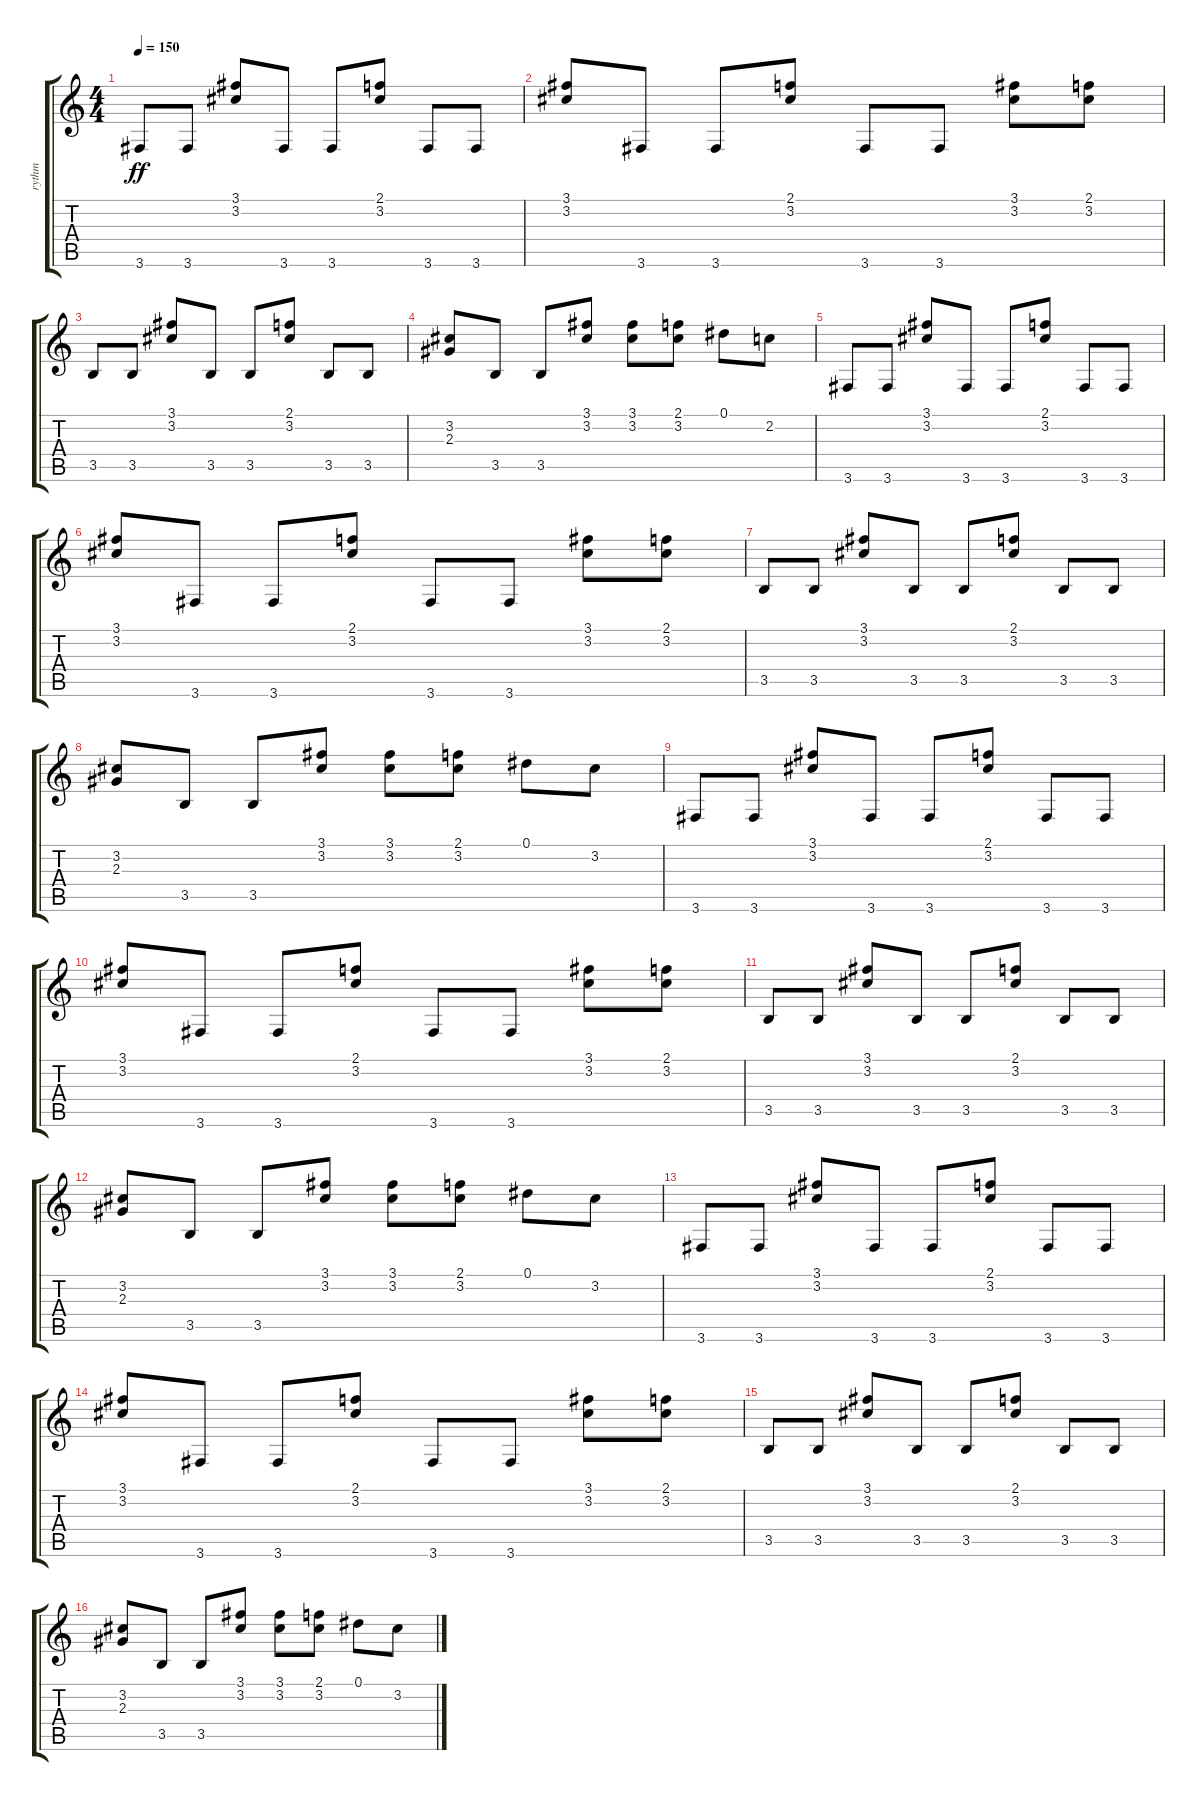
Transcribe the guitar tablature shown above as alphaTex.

\track ("rythm" "rythm") {instrument distortionguitar}
\staff {score tabs}
\tuning (Eb4 Bb3 Gb3 Db3 Ab2 Eb2) {hide}
\ts (4 4)
\tempo 150
\clef g2
\ks c
3.6.8{dy ff balance 8 instrument distortionguitar} 3.6.8 (3.1 3.2).8 3.6.8 3.6.8 (2.1 3.2).8 3.6.8 3.6.8 |
(3.1 3.2).8 3.6.8 3.6.8 (2.1 3.2).8 3.6.8 3.6.8 (3.1 3.2).8 (2.1 3.2).8 |
3.5.8 3.5.8 (3.1 3.2).8 3.5.8 3.5.8 (2.1 3.2).8 3.5.8 3.5.8 |
(3.2 2.3).8 3.5.8 3.5.8 (3.1 3.2).8 (3.1 3.2).8 (2.1 3.2).8 0.1.8 2.2.8 |
3.6.8 3.6.8 (3.1 3.2).8 3.6.8 3.6.8 (2.1 3.2).8 3.6.8 3.6.8 |
(3.1 3.2).8 3.6.8 3.6.8 (2.1 3.2).8 3.6.8 3.6.8 (3.1 3.2).8 (2.1 3.2).8 |
3.5.8 3.5.8 (3.1 3.2).8 3.5.8 3.5.8 (2.1 3.2).8 3.5.8 3.5.8 |
(3.2 2.3).8 3.5.8 3.5.8 (3.1 3.2).8 (3.1 3.2).8 (2.1 3.2).8 0.1.8 3.2.8 |
3.6.8 3.6.8 (3.1 3.2).8 3.6.8 3.6.8 (2.1 3.2).8 3.6.8 3.6.8 |
(3.1 3.2).8 3.6.8 3.6.8 (2.1 3.2).8 3.6.8 3.6.8 (3.1 3.2).8 (2.1 3.2).8 |
3.5.8 3.5.8 (3.1 3.2).8 3.5.8 3.5.8 (2.1 3.2).8 3.5.8 3.5.8 |
(3.2 2.3).8 3.5.8 3.5.8 (3.1 3.2).8 (3.1 3.2).8 (2.1 3.2).8 0.1.8 3.2.8 |
3.6.8 3.6.8 (3.1 3.2).8 3.6.8 3.6.8 (2.1 3.2).8 3.6.8 3.6.8 |
(3.1 3.2).8 3.6.8 3.6.8 (2.1 3.2).8 3.6.8 3.6.8 (3.1 3.2).8 (2.1 3.2).8 |
3.5.8 3.5.8 (3.1 3.2).8 3.5.8 3.5.8 (2.1 3.2).8 3.5.8 3.5.8 |
(3.2 2.3).8 3.5.8 3.5.8 (3.1 3.2).8 (3.1 3.2).8 (2.1 3.2).8 0.1.8 3.2.8
